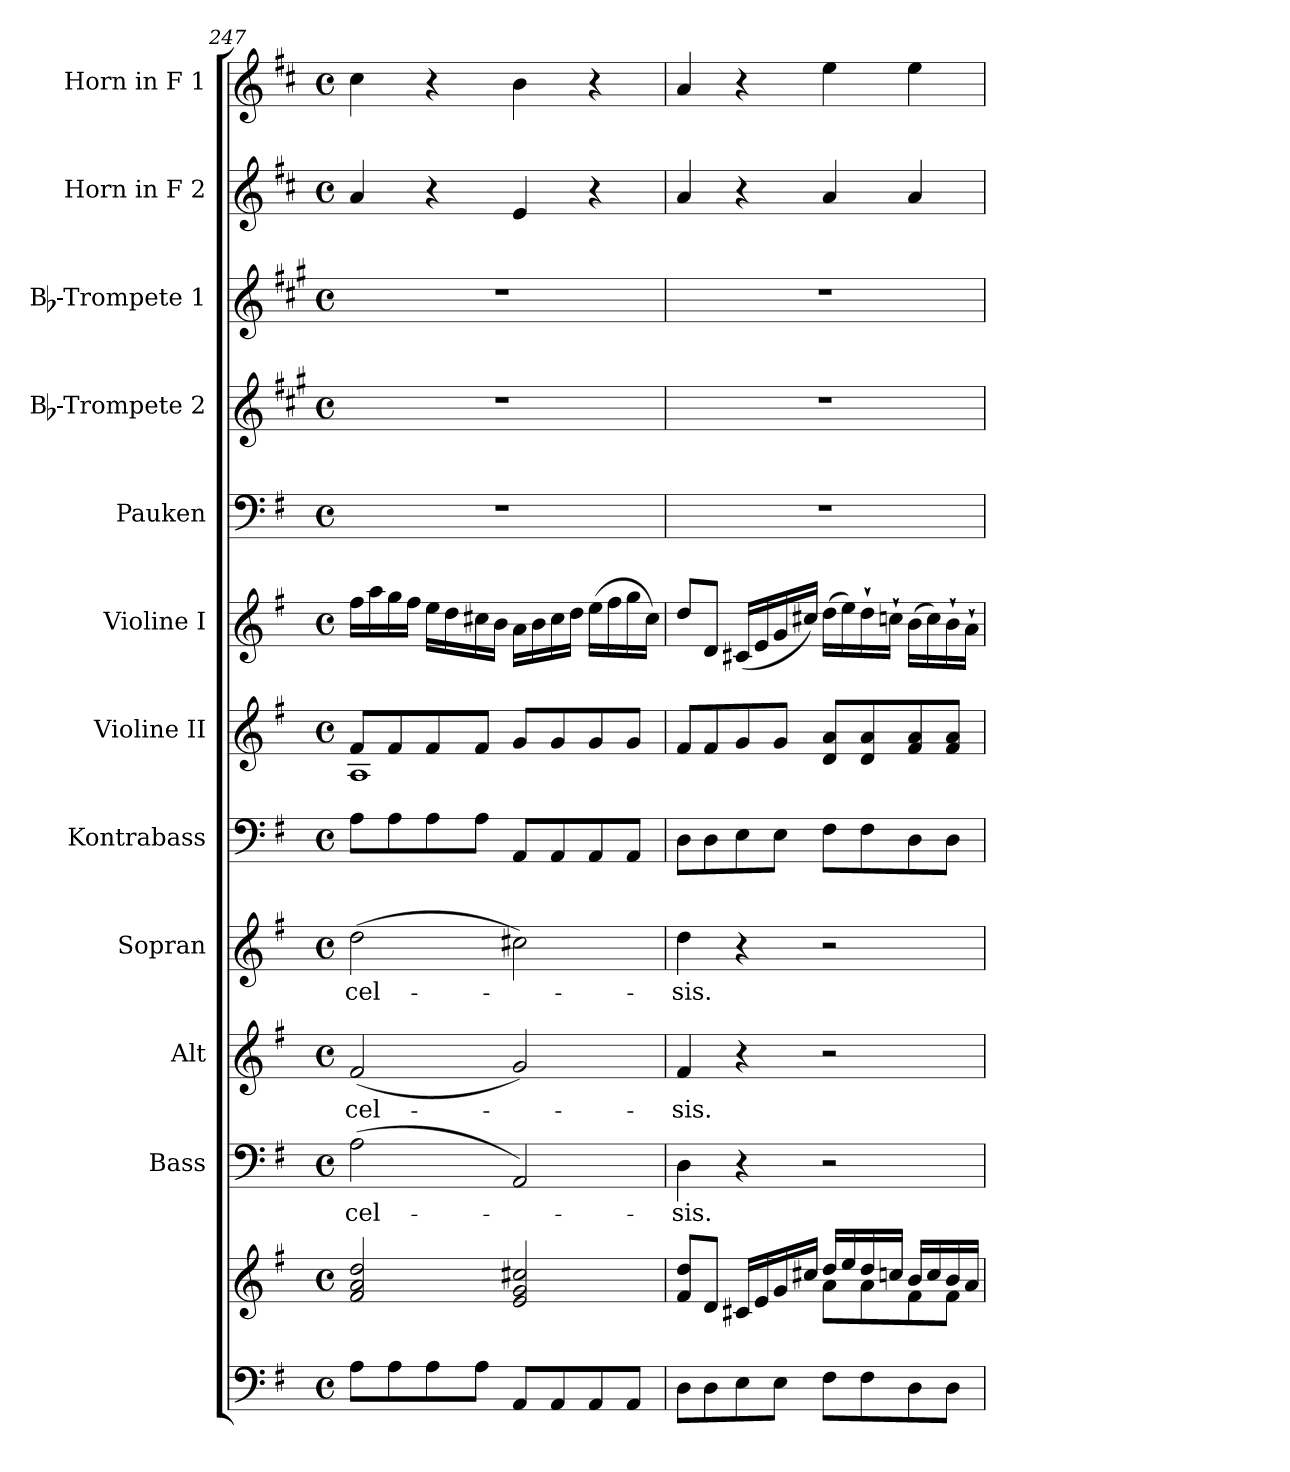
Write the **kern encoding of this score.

**kern	**kern	**kern	**text	**kern	**text	**kern	**text	**kern	**kern	**kern	**kern	**kern	**kern	**kern	**kern
*part12	*part12	*part11	*part11	*part10	*part10	*part9	*part9	*part8	*part7	*part6	*part5	*part4	*part3	*part2	*part1
*staff13	*staff12	*staff11	*staff11	*staff10	*staff10	*staff9	*staff9	*staff8	*staff7	*staff6	*staff5	*staff4	*staff3	*staff2	*staff1
*	*	*I"Bass	*	*I"Alt	*	*I"Sopran	*	*I"Kontrabass	*I"Violine II	*I"Violine I	*I"Pauken	*I"Bb-Trompete 2	*I"Bb-Trompete 1	*I"Horn in F 2	*I"Horn in F 1
*	*	*I'B.	*	*I'A.	*	*I'S.	*	*I'Kb.	*I'Vl. II	*I'Vl. I	*I'Pk.	*I'Bb Trp. 2	*I'Bb Trp. 1	*	*
*clefF4	*clefG2	*clefF4	*	*clefG2	*	*clefG2	*	*clefF4	*clefG2	*clefG2	*clefF4	*clefG2	*clefG2	*clefG2	*clefG2
*	*	*	*	*	*	*	*	*ITrd7c12	*	*	*	*ITrd1c2	*ITrd1c2	*ITrd4c7	*ITrd4c7
*k[f#]	*k[f#]	*k[f#]	*	*k[f#]	*	*k[f#]	*	*k[f#]	*k[f#]	*k[f#]	*k[f#]	*k[f#]	*k[f#]	*k[f#]	*k[f#]
*G:	*G:	*G:	*	*G:	*	*G:	*	*G:	*G:	*G:	*G:	*G:	*G:	*G:	*G:
*M4/4	*M4/4	*M4/4	*	*M4/4	*	*M4/4	*	*M4/4	*M4/4	*M4/4	*M4/4	*M4/4	*M4/4	*M4/4	*M4/4
*met(c)	*met(c)	*met(c)	*	*met(c)	*	*met(c)	*	*met(c)	*met(c)	*met(c)	*met(c)	*met(c)	*met(c)	*met(c)	*met(c)
=247	=247	=247	=247	=247	=247	=247	=247	=247	=247	=247	=247	=247	=247	=247	=247
!	!	!	!LO:LY:b	!	!LO:LY:b	!	!LO:LY:b	!	!	!	!	!	!	!	!
*	*	*	*	*	*	*	*	*	*^	*	*	*	*	*	*
8A\L	2f#/ 2a/ 2dd/	(>2A\	-cel-	(<2f#/	-cel-	(>2dd\	-cel-	8AA\L	8f#/L	1A	16ff#\LL	1r	1r	1r	4d/	4f#\
.	.	.	.	.	.	.	.	.	.	.	16aa\	.	.	.	.	.
8A\	.	.	.	.	.	.	.	8AA\	8f#/	.	16gg\	.	.	.	.	.
.	.	.	.	.	.	.	.	.	.	.	16ff#\JJ	.	.	.	.	.
8A\	.	.	.	.	.	.	.	8AA\	8f#/	.	16ee\LL	.	.	.	4r	4r
.	.	.	.	.	.	.	.	.	.	.	16dd\	.	.	.	.	.
8A\J	.	.	.	.	.	.	.	8AA\J	8f#/J	.	16cc#X\	.	.	.	.	.
.	.	.	.	.	.	.	.	.	.	.	16b\JJ	.	.	.	.	.
8AA/L	2e/ 2g/ 2cc#X/	2AA/)	.	2g/)	.	2cc#X\)	.	8AAA/L	8g/L	.	16a\LL	.	.	.	4A/	4e\
.	.	.	.	.	.	.	.	.	.	.	16b\	.	.	.	.	.
8AA/	.	.	.	.	.	.	.	8AAA/	8g/	.	16cc#\	.	.	.	.	.
.	.	.	.	.	.	.	.	.	.	.	16dd\JJ	.	.	.	.	.
8AA/	.	.	.	.	.	.	.	8AAA/	8g/	.	(>16ee\LL	.	.	.	4r	4r
.	.	.	.	.	.	.	.	.	.	.	16ff#\	.	.	.	.	.
8AA/J	.	.	.	.	.	.	.	8AAA/J	8g/J	.	16gg\	.	.	.	.	.
.	.	.	.	.	.	.	.	.	.	.	16cc#\JJ)	.	.	.	.	.
*	*	*	*	*	*	*	*	*	*v	*v	*	*	*	*	*	*
=248	=248	=248	=248	=248	=248	=248	=248	=248	=248	=248	=248	=248	=248	=248	=248
*	*^	*	*	*	*	*	*	*	*	*	*	*	*	*	*
!	!	!	!	!LO:LY:b	!	!LO:LY:b	!	!LO:LY:b	!	!	!	!	!	!	!	!
8D\L	8f#/ 8dd/L	2ryy	4D\	-sis.	4f#/	-sis.	4dd\	-sis.	8DD\L	8f#/L	8dd/L	1r	1r	1r	4d/	4d/
8D\	8d/J	.	.	.	.	.	.	.	8DD\	8f#/	8d/J	.	.	.	.	.
8E\	16c#X/LL	.	4r	.	4r	.	4r	.	8EE\	8g/	(<16c#X/LL	.	.	.	4r	4r
.	16e/	.	.	.	.	.	.	.	.	.	16e/	.	.	.	.	.
8E\J	16g/	.	.	.	.	.	.	.	8EE\J	8g/J	16g/	.	.	.	.	.
.	16cc#X/JJ	.	.	.	.	.	.	.	.	.	16cc#X/JJ)	.	.	.	.	.
8F#\L	16dd/LL	8a\L	2r	.	2r	.	2r	.	8FF#\L	8d/ 8a/L	(>16dd\LL	.	.	.	4d/	4a\
.	16ee/	.	.	.	.	.	.	.	.	.	16ee\)	.	.	.	.	.
8F#\	16dd/	8a\	.	.	.	.	.	.	8FF#\	8d/ 8a/	16dd`>\	.	.	.	.	.
.	16ccn/JJ	.	.	.	.	.	.	.	.	.	16ccn`>\JJ	.	.	.	.	.
8D\	16b/LL	8f#\	.	.	.	.	.	.	8DD\	8f#/ 8a/	(>16b\LL	.	.	.	4d/	4a\
.	16cc/	.	.	.	.	.	.	.	.	.	16cc\)	.	.	.	.	.
8D\J	16b/	8f#\J	.	.	.	.	.	.	8DD\J	8f#/ 8a/J	16b`>\	.	.	.	.	.
.	16a/JJ	.	.	.	.	.	.	.	.	.	16a`>\JJ	.	.	.	.	.
*	*v	*v	*	*	*	*	*	*	*	*	*	*	*	*	*	*
=	=	=	=	=	=	=	=	=	=	=	=	=	=	=	=
*-	*-	*-	*-	*-	*-	*-	*-	*-	*-	*-	*-	*-	*-	*-	*-
